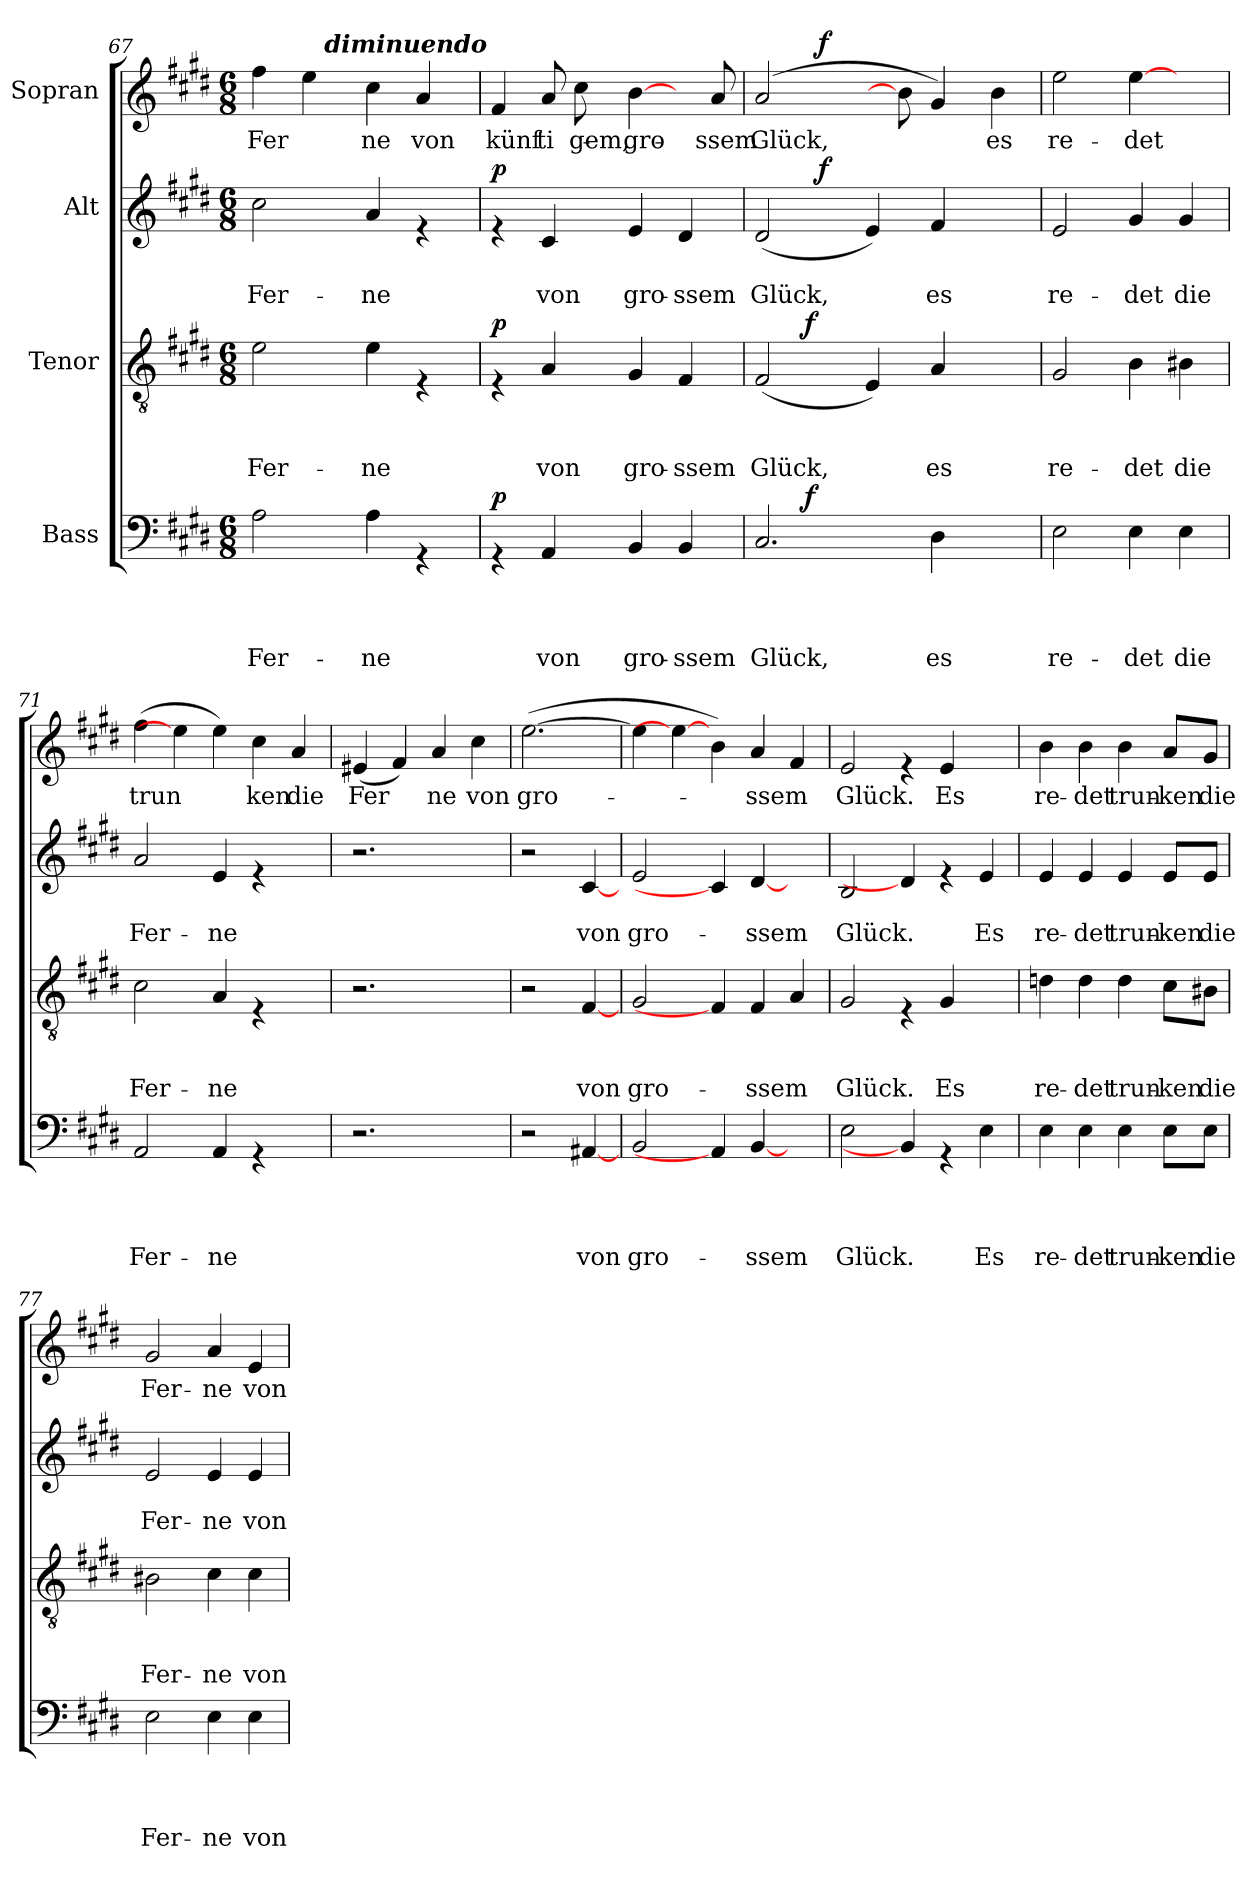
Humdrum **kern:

**kern	**text	**text	**text	**text	**dynam	**kern	**text	**text	**text	**dynam	**kern	**text	**text	**dynam	**kern	**text	**dynam
*part4	*part4	*part4	*part4	*part4	*part4	*part3	*part3	*part3	*part3	*part3	*part2	*part2	*part2	*part2	*part1	*part1	*part1
*staff4	*staff4	*staff4	*staff4	*staff4	*staff4	*staff3	*staff3	*staff3	*staff3	*staff3	*staff2	*staff2	*staff2	*staff2	*staff1	*staff1	*staff1
*I"Bass	*	*	*	*	*	*I"Tenor	*	*	*	*	*I"Alt	*	*	*	*I"Sopran	*	*
*clefF4	*	*	*	*	*	*clefGv2	*	*	*	*	*clefG2	*	*	*	*clefG2	*	*
*k[f#c#g#d#]	*	*	*	*	*	*k[f#c#g#d#]	*	*	*	*	*k[f#c#g#d#]	*	*	*	*k[f#c#g#d#]	*	*
*E:	*	*	*	*	*	*E:	*	*	*	*	*E:	*	*	*	*E:	*	*
*M6/8	*	*	*	*	*	*M6/8	*	*	*	*	*M6/8	*	*	*	*M6/8	*	*
=67	=67	=67	=67	=67	=67	=67	=67	=67	=67	=67	=67	=67	=67	=67	=67	=67	=67
!	!	!	!	!LO:LY:b	!	!	!	!	!LO:LY:b	!	!	!	!LO:LY:b	!	!	!LO:LY:b	!
*	*	*	*	*	*	*	*	*	*	*	*	*	*	*	*^	*	*
2A\	.	.	.	Fer-	.	2e\	.	.	Fer-	.	2cc#\	.	Fer-	.	4ff#\	4ryy	Fer	.
.	.	.	.	.	.	.	.	.	.	.	.	.	.	.	4ee\	16ryy	.	.
!	!	!	!	!	!	!	!	!	!	!	!	!	!	!	!	!LO:TX:a:Bi:t=diminuendo	!	!
.	.	.	.	.	.	.	.	.	.	.	.	.	.	.	.	2ryy	.	.
!	!	!	!	!LO:LY:b	!	!	!	!	!LO:LY:b	!	!	!	!LO:LY:b	!	!	!	!LO:LY:b	!
4A\	.	.	.	-ne	.	4e\	.	.	-ne	.	4a/	.	-ne	.	4cc#\	.	ne	.
!	!	!	!	!	!	!	!	!	!	!	!	!	!	!	!	!	!LO:LY:b	!
4rGG	.	.	.	.	.	4rE	.	.	.	.	4re	.	.	.	4a/	.	von	.
.	.	.	.	.	.	.	.	.	.	.	.	.	.	.	.	8.ryy	.	.
=68	=68	=68	=68	=68	=68	=68	=68	=68	=68	=68	=68	=68	=68	=68	=68	=68	=68	=68
!	!	!	!	!	!LO:DY:a	!	!	!	!	!LO:DY:a	!	!	!	!LO:DY:a	!	!	!LO:LY:b	!
4rGG	.	.	.	.	p	4rE	.	.	.	p	4re	.	.	p	4f#/	4.ryy	künf	.
!	!	!	!	!LO:LY:b	!	!	!	!	!LO:LY:b	!	!	!	!LO:LY:b	!	!	!	!LO:LY:b	!
4AA/	.	.	.	von	.	4A/	.	.	von	.	4c#/	.	von	.	8a/	.	ti-	.
!	!	!	!	!	!	!	!	!	!	!	!	!	!	!	!	!	!LO:LY:b	!
.	.	.	.	.	.	.	.	.	.	.	.	.	.	.	4.ryy	8cc#\	gem,	.
!	!	!	!	!LO:LY:b	!	!	!	!	!LO:LY:b	!	!	!	!LO:LY:b	!	!	!	!LO:LY:b	!
4BB/	.	.	.	gro-	.	4G#/	.	.	gro-	.	4e/	.	gro-	.	.	[4b\	gro-	.
!	!	!	!	!LO:LY:b	!	!	!	!	!LO:LY:b	!	!	!	!LO:LY:b	!	!	!	!	!
4BB/	.	.	.	-ssem	.	4F#/	.	.	-ssem	.	4d#/	.	-ssem	.	8ryy	4ryy	.	.
!	!	!	!	!	!	!	!	!	!	!	!	!	!	!	!	!	!LO:LY:b	!
.	.	.	.	.	.	.	.	.	.	.	.	.	.	.	8a/	.	-ssem	.
!!LO:LB:g=z	!!
=69	=69	=69	=69	=69	=69	=69	=69	=69	=69	=69	=69	=69	=69	=69	=69	=69	=69	=69
!	!	!	!	!LO:LY:b	!	!	!	!	!LO:LY:b	!	!	!	!LO:LY:b	!	!	!	!LO:LY:b	!
*^	*	*	*	*	*	*^	*	*	*	*	*^	*	*	*	*	*	*	*
2.C#/	4ryy	.	.	.	Glück,	.	(<2F#/	4ryy	.	.	Glück,	.	(<2d#/	4ryy	.	Glück,	.	(<2a/	4ryy	-Glück,	.
!	!	!	!	!	!	!LO:DY:a	!	!	!	!	!	!LO:DY:a	!	!	!	!	!	!	!	!	!
.	1ryy	.	.	.	.	f	.	1ryy	.	.	.	f	.	32ryy	.	.	.	.	32ryy	.	.
!	!	!	!	!	!	!	!	!	!	!	!	!	!	!	!	!	!LO:DY:a	!	!	!	!LO:DY:a
.	.	.	.	.	.	.	.	.	.	.	.	.	.	2ryy	.	.	f	.	2ryy	.	f
.	.	.	.	.	.	.	4E/)	.	.	.	.	.	4e/)	.	.	.	.	8ryy	.	.	.
.	.	.	.	.	.	.	.	.	.	.	.	.	.	.	.	.	.	8b\]	.	.	.
!	!	!	!	!	!LO:LY:b	!	!	!	!	!	!LO:LY:b	!	!	!	!	!LO:LY:b	!	!	!	!	!
4D#\	.	.	.	.	es	.	4A/	.	.	.	es	.	4f#/	.	.	es	.	4g#/)	.	.	.
.	.	.	.	.	.	.	.	.	.	.	.	.	.	4...ryy	.	.	.	.	4...ryy	.	.
!	!	!	!	!	!	!	!	!	!	!	!	!	!	!	!	!	!	!	!	!LO:LY:b	!
4ryy	.	.	.	.	.	.	4ryy	.	.	.	.	.	4ryy	.	.	.	.	4b\	.	es	.
!!LO:PB:g=z
=70	=70	=70	=70	=70	=70	=70	=70	=70	=70	=70	=70	=70	=70	=70	=70	=70	=70	=70	=70	=70	=70
!	!	!	!	!	!LO:LY:b	!	!	!	!	!	!LO:LY:b	!	!	!	!	!LO:LY:b	!	!	!	!LO:LY:b	!
*v	*v	*	*	*	*	*	*	*	*	*	*	*	*v	*v	*	*	*	*v	*v	*	*
*	*	*	*	*	*	*v	*v	*	*	*	*	*	*	*	*	*	*	*
2E\	.	.	.	re-	.	2G#/	.	.	re-	.	2e/	.	re-	.	2ee\	re-	.
!	!	!	!	!LO:LY:b	!	!	!	!	!LO:LY:b	!	!	!	!LO:LY:b	!	!	!LO:LY:b	!
4E\	.	.	.	-det	.	4B\	.	.	-det	.	4g#/	.	-det	.	[4ee\	-det	.
!	!	!	!	!LO:LY:b	!	!	!	!	!LO:LY:b	!	!	!	!LO:LY:b	!	!	!	!
4E\	.	.	.	die	.	4B#X\	.	.	die	.	4g#/	.	die	.	4ryy	.	.
=71	=71	=71	=71	=71	=71	=71	=71	=71	=71	=71	=71	=71	=71	=71	=71	=71	=71
!	!	!	!	!LO:LY:b	!	!	!	!	!LO:LY:b	!	!	!	!LO:LY:b	!	!	!LO:LY:b	!
2AA/	.	.	.	Fer-	.	2c#\	.	.	Fer-	.	2a/	.	Fer-	.	(>4ff#\	trun	.
.	.	.	.	.	.	.	.	.	.	.	.	.	.	.	4ee\]	.	.
!	!	!	!	!LO:LY:b	!	!	!	!	!LO:LY:b	!	!	!	!LO:LY:b	!	!	!	!
4AA/	.	.	.	-ne	.	4A/	.	.	-ne	.	4e/	.	-ne	.	4ee\)	.	.
!	!	!	!	!	!	!	!	!	!	!	!	!	!	!	!	!LO:LY:b	!
4rGG	.	.	.	.	.	4rE	.	.	.	.	4re	.	.	.	4cc#\	ken	.
!	!	!	!	!	!	!	!	!	!	!	!	!	!	!	!	!LO:LY:b	!
4ryy	.	.	.	.	.	4ryy	.	.	.	.	4ryy	.	.	.	4a/	die	.
=72	=72	=72	=72	=72	=72	=72	=72	=72	=72	=72	=72	=72	=72	=72	=72	=72	=72
!	!	!	!	!	!	!	!	!	!	!	!	!	!	!	!	!LO:LY:b	!
2.r	.	.	.	.	.	2.r	.	.	.	.	2.r	.	.	.	(<4e#X/	Fer	.
.	.	.	.	.	.	.	.	.	.	.	.	.	.	.	4f#/)	.	.
!	!	!	!	!	!	!	!	!	!	!	!	!	!	!	!	!LO:LY:b	!
.	.	.	.	.	.	.	.	.	.	.	.	.	.	.	4a/	ne	.
!	!	!	!	!	!	!	!	!	!	!	!	!	!	!	!	!LO:LY:b	!
4ryy	.	.	.	.	.	4ryy	.	.	.	.	4ryy	.	.	.	4cc#\	von	.
=73	=73	=73	=73	=73	=73	=73	=73	=73	=73	=73	=73	=73	=73	=73	=73	=73	=73
!	!	!	!	!	!	!	!	!	!	!	!	!	!	!	!	!LO:LY:b	!
2r	.	.	.	.	.	2r	.	.	.	.	2r	.	.	.	(>[>2.ee	gro-	.
!	!	!	!	!LO:LY:b	!	!	!	!	!LO:LY:b	!	!	!	!LO:LY:b	!	!	!	!
[4AA#X/	.	.	.	von	.	[4F#/	.	.	von	.	[4c#/	.	von	.	.	.	.
=74	=74	=74	=74	=74	=74	=74	=74	=74	=74	=74	=74	=74	=74	=74	=74	=74	=74
!	!	!	!	!LO:LY:b	!	!	!	!	!LO:LY:b	!	!	!	!LO:LY:b	!	!	!	!
2BB/	.	.	.	gro-	.	2G#/	.	.	gro-	.	2e/	.	gro-	.	4ee\]	.	.
.	.	.	.	.	.	.	.	.	.	.	.	.	.	.	4ee_	.	.
4AA#/]	.	.	.	.	.	4F#/]	.	.	.	.	4c#/]	.	.	.	4b\)	.	.
!	!	!	!	!LO:LY:b	!	!	!	!	!LO:LY:b	!	!	!	!LO:LY:b	!	!	!LO:LY:b	!
[4BB/	.	.	.	-ssem	.	4F#/	.	.	-ssem	.	[4d#/	.	-ssem	.	4a/	-ssem	.
4ryy	.	.	.	.	.	4A/	.	.	.	.	4ryy	.	.	.	4f#/	.	.
=75	=75	=75	=75	=75	=75	=75	=75	=75	=75	=75	=75	=75	=75	=75	=75	=75	=75
!	!	!	!	!LO:LY:b	!	!	!	!	!LO:LY:b	!	!	!	!LO:LY:b	!	!	!LO:LY:b	!
2E\	.	.	.	Glück.	.	2G#/	.	.	Glück.	.	2B/	.	Glück.	.	2e/	Glück.	.
4BB/]	.	.	.	.	.	4rE	.	.	.	.	4d#/]	.	.	.	4re	.	.
!	!	!	!	!	!	!	!	!	!LO:LY:b	!	!	!	!	!	!	!LO:LY:b	!
4rGG	.	.	.	.	.	4G#/	.	.	Es	.	4re	.	.	.	4e/	Es	.
!	!	!	!	!LO:LY:b	!	!	!	!	!	!	!	!	!LO:LY:b	!	!	!	!
4E\	.	.	.	Es	.	4ryy	.	.	.	.	4e/	.	Es	.	4ryy	.	.
!!LO:LB:g=z
=76	=76	=76	=76	=76	=76	=76	=76	=76	=76	=76	=76	=76	=76	=76	=76	=76	=76
!	!	!	!	!LO:LY:b	!	!	!	!	!LO:LY:b	!	!	!	!LO:LY:b	!	!	!LO:LY:b	!
4E\	.	.	.	re-	.	4dn\	.	.	re-	.	4e/	.	re-	.	4b\	re-	.
!	!	!	!	!LO:LY:b	!	!	!	!	!LO:LY:b	!	!	!	!LO:LY:b	!	!	!LO:LY:b	!
4E\	.	.	.	-det	.	4d\	.	.	-det	.	4e/	.	-det	.	4b\	-det	.
!	!	!	!	!LO:LY:b	!	!	!	!	!LO:LY:b	!	!	!	!LO:LY:b	!	!	!LO:LY:b	!
4E\	.	.	.	trun-	.	4d\	.	.	trun-	.	4e/	.	trun-	.	4b\	trun-	.
!	!	!	!	!LO:LY:b	!	!	!	!	!LO:LY:b	!	!	!	!LO:LY:b	!	!	!LO:LY:b	!
8E\L	.	.	.	-ken	.	8c#\L	.	.	-ken	.	8e/L	.	-ken	.	8a/L	-ken	.
!	!	!	!	!LO:LY:b	!	!	!	!	!LO:LY:b	!	!	!	!LO:LY:b	!	!	!LO:LY:b	!
8E\J	.	.	.	die	.	8B#X\J	.	.	die	.	8e/J	.	die	.	8g#/J	die	.
!!LO:LB:g=z
=77	=77	=77	=77	=77	=77	=77	=77	=77	=77	=77	=77	=77	=77	=77	=77	=77	=77
!	!	!	!	!LO:LY:b	!	!	!	!	!LO:LY:b	!	!	!	!LO:LY:b	!	!	!LO:LY:b	!
2E\	.	.	.	Fer-	.	2B#X\	.	.	Fer-	.	2e/	.	Fer-	.	2g#/	Fer-	.
!	!	!	!	!LO:LY:b	!	!	!	!	!LO:LY:b	!	!	!	!LO:LY:b	!	!	!LO:LY:b	!
4E\	.	.	.	-ne	.	4c#\	.	.	-ne	.	4e/	.	-ne	.	4a/	-ne	.
!	!	!	!	!LO:LY:b	!	!	!	!	!LO:LY:b	!	!	!	!LO:LY:b	!	!	!LO:LY:b	!
4E\	.	.	.	von	.	4c#\	.	.	von	.	4e/	.	von	.	4e/	von	.
=	=	=	=	=	=	=	=	=	=	=	=	=	=	=	=	=	=
*-	*-	*-	*-	*-	*-	*-	*-	*-	*-	*-	*-	*-	*-	*-	*-	*-	*-
